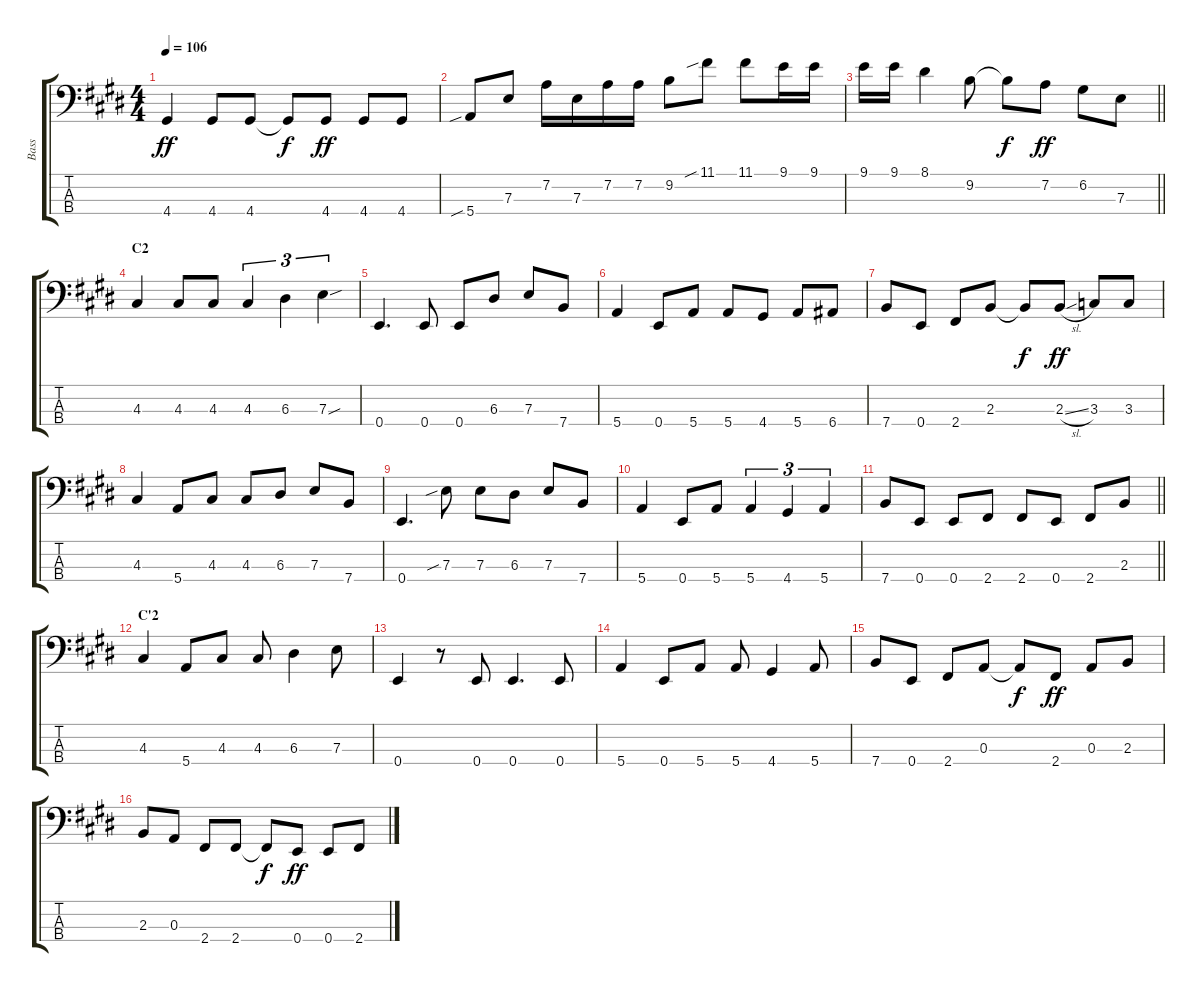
\track ("Bass" "Bass") {instrument electricbasspick}
\staff {score tabs}
\tuning (G2 D2 A1 E1) {hide}
\ts (4 4)
\tempo 106
\clef f4
\ks e
4.4.4{dy ff} 4.4.8 4.4.8 4.4{t}.8{dy f} 4.4.8{dy ff} 4.4.8 4.4.8 |
5.4{sib}.8 7.3.8 7.2.16 7.3.16 7.2.16 7.2.16 9.2.8 11.1{sib}.8 11.1.8 9.1.16 9.1.16 |
\barLineRight lightlight
9.1.16 9.1.16 8.1.4 9.2.8 9.2{t}.8{dy f} 7.2.8{dy ff} 6.2.8 7.3.8 |
\section ("" "C2")
4.3.4 4.3.8 4.3.8 4.3.4{tu (3 2)} 6.3.4{tu (3 2)} 7.3{sou}.4{tu (3 2)} |
0.4.4{d} 0.4.8 0.4.8 6.3.8 7.3.8 7.4.8 |
5.4.4 0.4.8 5.4.8 5.4.8 4.4.8 5.4.8 6.4.8 |
7.4.8 0.4.8 2.4.8 2.3.8 2.3{t}.8{dy f} 2.3{sl}.8{dy ff} 3.3.8 3.3.8 |
4.3.4 5.4.8 4.3.8 4.3.8 6.3.8 7.3.8 7.4.8 |
0.4.4{d} 7.3{sib}.8 7.3.8 6.3.8 7.3.8 7.4.8 |
5.4.4 0.4.8 5.4.8 5.4.4{tu (3 2)} 4.4.4{tu (3 2)} 5.4.4{tu (3 2)} |
\barLineRight lightlight
7.4.8 0.4.8 0.4.8 2.4.8 2.4.8 0.4.8 2.4.8 2.3.8 |
\section ("" "C'2")
4.3.4 5.4.8 4.3.8 4.3.8 6.3.4 7.3.8 |
0.4.4 r.8 0.4.8 0.4.4{d} 0.4.8 |
5.4.4 0.4.8 5.4.8 5.4.8 4.4.4 5.4.8 |
7.4.8 0.4.8 2.4.8 0.3.8 0.3{t}.8{dy f} 2.4.8{dy ff} 0.3.8 2.3.8 |
2.3.8 0.3.8 2.4.8 2.4.8 2.4{t}.8{dy f} 0.4.8{dy ff} 0.4.8 2.4.8
